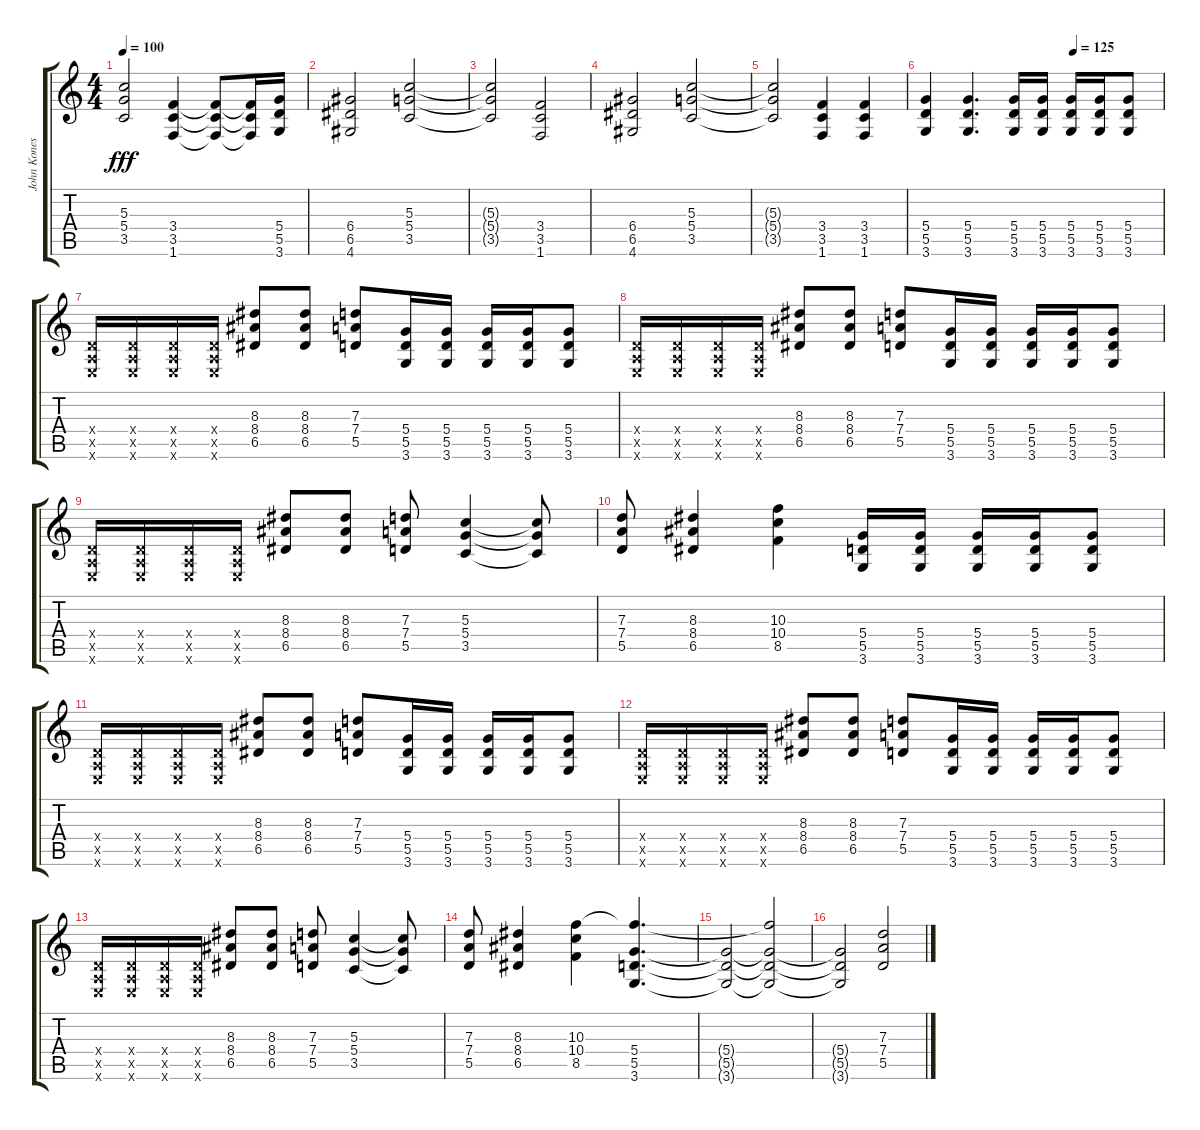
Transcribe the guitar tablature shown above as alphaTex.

\track ("John Konesky" "John Kones") {instrument distortionguitar}
\staff {score tabs}
\tuning (E4 B3 G3 D3 A2 E2) {hide}
\ts (4 4)
\tempo 100
\clef g2
\ks c
(5.3{t} 5.4{t} 3.5{t}).2{dy fff} (3.4 3.5 1.6).4 (3.4{t} 3.5{t} 1.6{t}).8 (3.4{t} 3.5{t} 1.6{t}).16 (5.4 5.5 3.6).16 |
(6.4 6.5 4.6).2 (5.3 5.4 3.5).2 |
(5.3{t} 5.4{t} 3.5{t}).2 (3.4 3.5 1.6).2 |
(6.4 6.5 4.6).2 (5.3 5.4 3.5).2 |
(5.3{t} 5.4{t} 3.5{t}).2 (3.4 3.5 1.6).4 (3.4 3.5 1.6).4 |
\tempo (125 0.625)
(5.4 5.5 3.6).4 (5.4 5.5 3.6).4{d} (5.4 5.5 3.6).16 (5.4 5.5 3.6).16 (5.4 5.5 3.6).16 (5.4 5.5 3.6).16 (5.4 5.5 3.6).8 |
(0.4{x} 0.5{x} 0.6{x}).16 (0.4{x} 0.5{x} 0.6{x}).16 (0.4{x} 0.5{x} 0.6{x}).16 (0.4{x} 0.5{x} 0.6{x}).16 (8.3 8.4 6.5).8 (8.3 8.4 6.5).8 (7.3 7.4 5.5).8 (5.4 5.5 3.6).16 (5.4 5.5 3.6).16 (5.4 5.5 3.6).16 (5.4 5.5 3.6).16 (5.4 5.5 3.6).8 |
(0.4{x} 0.5{x} 0.6{x}).16 (0.4{x} 0.5{x} 0.6{x}).16 (0.4{x} 0.5{x} 0.6{x}).16 (0.4{x} 0.5{x} 0.6{x}).16 (8.3 8.4 6.5).8 (8.3 8.4 6.5).8 (7.3 7.4 5.5).8 (5.4 5.5 3.6).16 (5.4 5.5 3.6).16 (5.4 5.5 3.6).16 (5.4 5.5 3.6).16 (5.4 5.5 3.6).8 |
(0.4{x} 0.5{x} 0.6{x}).16 (0.4{x} 0.5{x} 0.6{x}).16 (0.4{x} 0.5{x} 0.6{x}).16 (0.4{x} 0.5{x} 0.6{x}).16 (8.3 8.4 6.5).8 (8.3 8.4 6.5).8 (7.3 7.4 5.5).8 (5.3 5.4 3.5).4 (5.3{t} 5.4{t} 3.5{t}).8 |
(7.3 7.4 5.5).8 (8.3 8.4 6.5).4 (10.3 10.4 8.5).4 (5.4 5.5 3.6).16 (5.4 5.5 3.6).16 (5.4 5.5 3.6).16 (5.4 5.5 3.6).16 (5.4 5.5 3.6).8 |
(0.4{x} 0.5{x} 0.6{x}).16 (0.4{x} 0.5{x} 0.6{x}).16 (0.4{x} 0.5{x} 0.6{x}).16 (0.4{x} 0.5{x} 0.6{x}).16 (8.3 8.4 6.5).8 (8.3 8.4 6.5).8 (7.3 7.4 5.5).8 (5.4 5.5 3.6).16 (5.4 5.5 3.6).16 (5.4 5.5 3.6).16 (5.4 5.5 3.6).16 (5.4 5.5 3.6).8 |
(0.4{x} 0.5{x} 0.6{x}).16 (0.4{x} 0.5{x} 0.6{x}).16 (0.4{x} 0.5{x} 0.6{x}).16 (0.4{x} 0.5{x} 0.6{x}).16 (8.3 8.4 6.5).8 (8.3 8.4 6.5).8 (7.3 7.4 5.5).8 (5.4 5.5 3.6).16 (5.4 5.5 3.6).16 (5.4 5.5 3.6).16 (5.4 5.5 3.6).16 (5.4 5.5 3.6).8 |
(0.4{x} 0.5{x} 0.6{x}).16 (0.4{x} 0.5{x} 0.6{x}).16 (0.4{x} 0.5{x} 0.6{x}).16 (0.4{x} 0.5{x} 0.6{x}).16 (8.3 8.4 6.5).8 (8.3 8.4 6.5).8 (7.3 7.4 5.5).8 (5.3 5.4 3.5).4 (5.3{t} 5.4{t} 3.5{t}).8 |
(7.3 7.4 5.5).8 (8.3 8.4 6.5).4 (10.3 10.4 8.5).4 (10.3{t} 5.4 5.5 3.6).4{d} |
(5.4{t} 5.5{t} 3.6{t}).2 (10.3{t} 5.4{t} 5.5{t} 3.6{t}).2 |
(5.4{t} 5.5{t} 3.6{t}).2 (7.3 7.4 5.5).2
